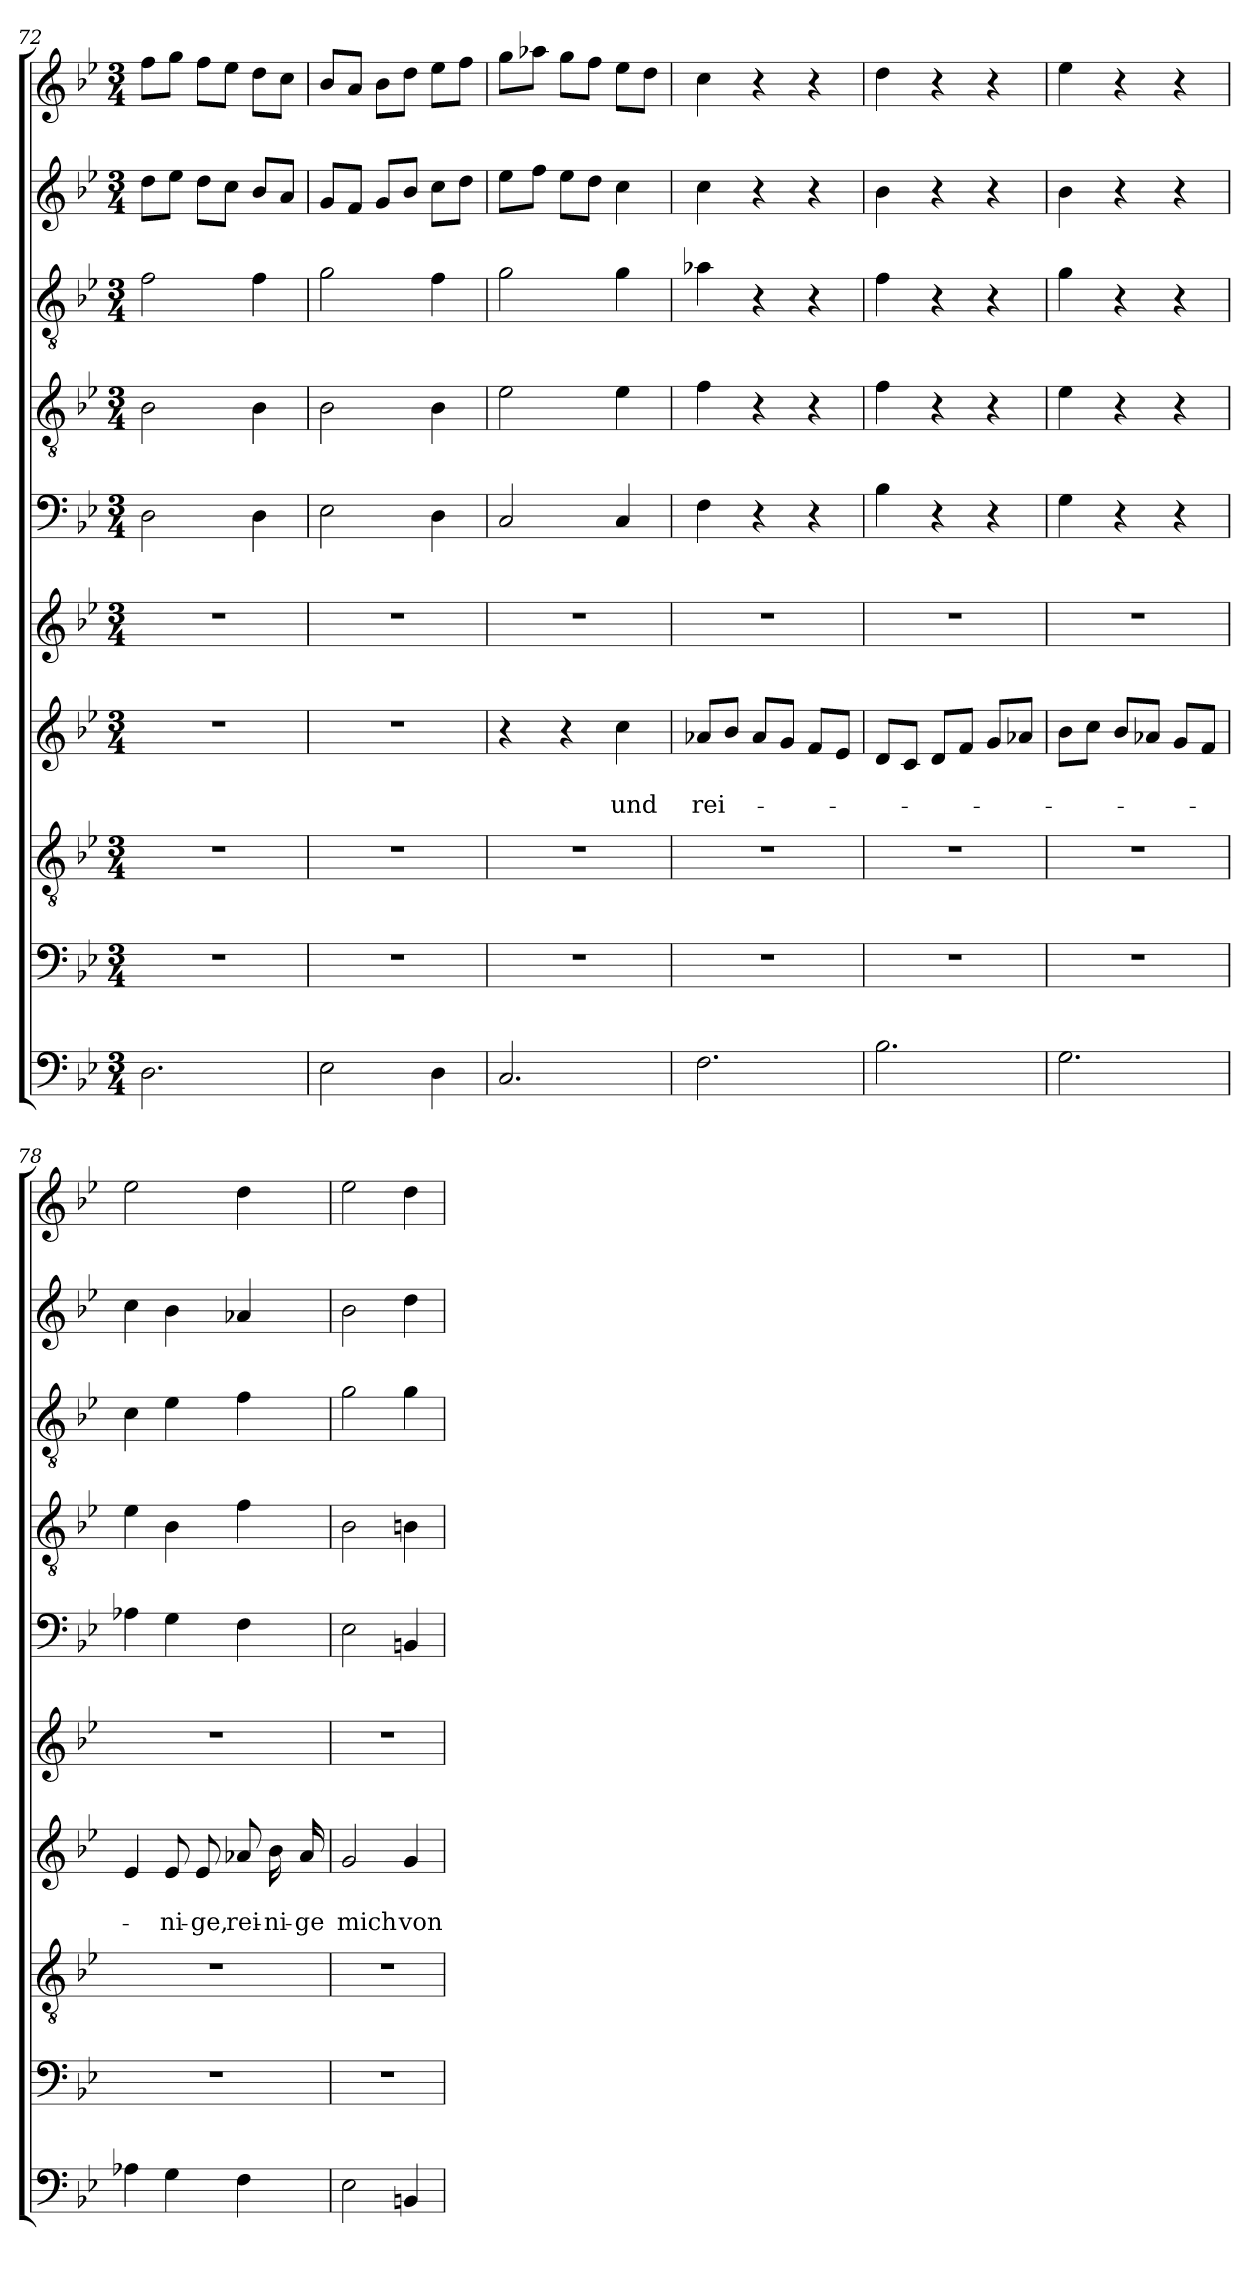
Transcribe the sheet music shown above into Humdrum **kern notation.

**kern	**kern	**kern	**kern	**text	**text	**kern	**kern	**kern	**kern	**kern	**kern
*part10	*part9	*part8	*part7	*part7	*part7	*part6	*part5	*part4	*part3	*part2	*part1
*staff10	*staff9	*staff8	*staff7	*staff7	*staff7	*staff6	*staff5	*staff4	*staff3	*staff2	*staff1
*clefF4	*clefF4	*clefGv2	*clefG2	*	*	*clefG2	*clefF4	*clefGv2	*clefGv2	*clefG2	*clefG2
*k[b-e-]	*k[b-e-]	*k[b-e-]	*k[b-e-]	*	*	*k[b-e-]	*k[b-e-]	*k[b-e-]	*k[b-e-]	*k[b-e-]	*k[b-e-]
*g:	*g:	*g:	*g:	*	*	*g:	*g:	*g:	*g:	*g:	*g:
*M3/4	*M3/4	*M3/4	*M3/4	*	*	*M3/4	*M3/4	*M3/4	*M3/4	*M3/4	*M3/4
=72	=72	=72	=72	=72	=72	=72	=72	=72	=72	=72	=72
2.D\	2.r	2.r	2.r	.	.	2.r	2D\	2B-\	2f\	8dd\L	8ff\L
.	.	.	.	.	.	.	.	.	.	8ee-\J	8gg\J
.	.	.	.	.	.	.	.	.	.	8dd\L	8ff\L
.	.	.	.	.	.	.	.	.	.	8cc\J	8ee-\J
.	.	.	.	.	.	.	4D\	4B-\	4f\	8b-/L	8dd\L
.	.	.	.	.	.	.	.	.	.	8a/J	8cc\J
=73	=73	=73	=73	=73	=73	=73	=73	=73	=73	=73	=73
2E-\	2.r	2.r	2.r	.	.	2.r	2E-\	2B-\	2g\	8g/L	8b-/L
.	.	.	.	.	.	.	.	.	.	8f/J	8a/J
.	.	.	.	.	.	.	.	.	.	8g/L	8b-\L
.	.	.	.	.	.	.	.	.	.	8b-/J	8dd\J
4D\	.	.	.	.	.	.	4D\	4B-\	4f\	8cc\L	8ee-\L
.	.	.	.	.	.	.	.	.	.	8dd\J	8ff\J
=74	=74	=74	=74	=74	=74	=74	=74	=74	=74	=74	=74
2.C/	2.r	2.r	4r	.	.	2.r	2C/	2e-\	2g\	8ee-\L	8gg\L
.	.	.	.	.	.	.	.	.	.	8ff\J	8aa-\J
.	.	.	4r	.	.	.	.	.	.	8ee-\L	8gg\L
.	.	.	.	.	.	.	.	.	.	8dd\J	8ff\J
.	.	.	4cc\	.	und	.	4C/	4e-\	4g\	4cc\	8ee-\L
.	.	.	.	.	.	.	.	.	.	.	8dd\J
=75	=75	=75	=75	=75	=75	=75	=75	=75	=75	=75	=75
2.F\	2.r	2.r	8a-X/L	.	rei-	2.r	4F\	4f\	4a-X\	4cc\	4cc\
.	.	.	8b-/J	.	.	.	.	.	.	.	.
.	.	.	8a-/L	.	.	.	4r	4r	4r	4r	4r
.	.	.	8g/J	.	.	.	.	.	.	.	.
.	.	.	8f/L	.	.	.	4r	4r	4r	4r	4r
.	.	.	8e-/J	.	.	.	.	.	.	.	.
=76	=76	=76	=76	=76	=76	=76	=76	=76	=76	=76	=76
2.B-\	2.r	2.r	8d/L	.	.	2.r	4B-\	4f\	4f\	4b-\	4dd\
.	.	.	8c/J	.	.	.	.	.	.	.	.
.	.	.	8d/L	.	.	.	4r	4r	4r	4r	4r
.	.	.	8f/J	.	.	.	.	.	.	.	.
.	.	.	8g/L	.	.	.	4r	4r	4r	4r	4r
.	.	.	8a-X/J	.	.	.	.	.	.	.	.
=77	=77	=77	=77	=77	=77	=77	=77	=77	=77	=77	=77
2.G\	2.r	2.r	8b-\L	.	.	2.r	4G\	4e-\	4g\	4b-\	4ee-\
.	.	.	8cc\J	.	.	.	.	.	.	.	.
.	.	.	8b-/L	.	.	.	4r	4r	4r	4r	4r
.	.	.	8a-X/J	.	.	.	.	.	.	.	.
.	.	.	8g/L	.	.	.	4r	4r	4r	4r	4r
.	.	.	8f/J	.	.	.	.	.	.	.	.
!!LO:PB:g=z
=78	=78	=78	=78	=78	=78	=78	=78	=78	=78	=78	=78
4A-X\	2.r	2.r	4e-/	.	.	2.r	4A-X\	4e-\	4c\	4cc\	2ee-\
4G\	.	.	8e-/	.	-ni-	.	4G\	4B-\	4e-\	4b-\	.
.	.	.	8e-/	.	-ge,	.	.	.	.	.	.
4F\	.	.	8a-X/	.	rei-	.	4F\	4f\	4f\	4a-X/	4dd\
.	.	.	16b-\	.	-ni-	.	.	.	.	.	.
.	.	.	16a-/	.	-ge	.	.	.	.	.	.
=79	=79	=79	=79	=79	=79	=79	=79	=79	=79	=79	=79
2E-\	2.r	2.r	2g/	.	mich	2.r	2E-\	2B-\	2g\	2b-\	2ee-\
4BBn/	.	.	4g/	.	von	.	4BBn/	4Bn\	4g\	4dd\	4dd\
=	=	=	=	=	=	=	=	=	=	=	=
*-	*-	*-	*-	*-	*-	*-	*-	*-	*-	*-	*-
